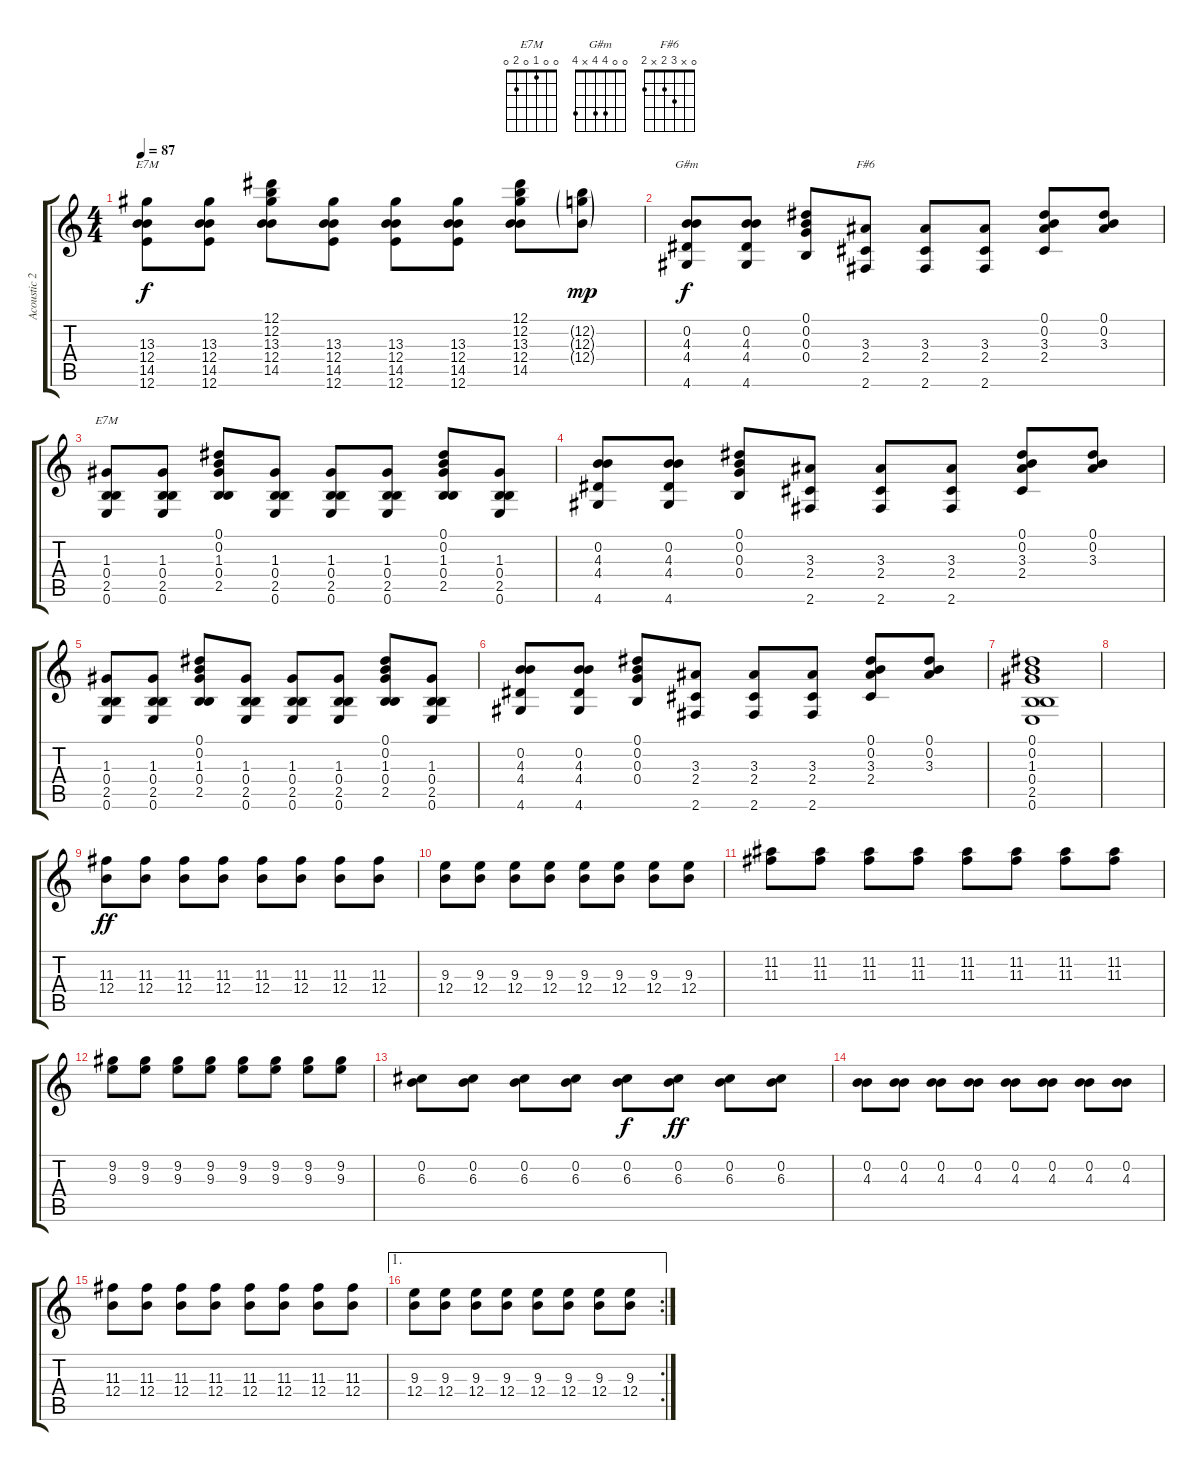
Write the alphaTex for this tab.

\track ("Acoustic 2" "Acoustic 2") {instrument acousticguitarnylon}
\staff {score tabs}
\tuning (Eb4 B3 G3 B2 A2 E2) {hide}
\chord ("E7M" 12 12 13 12 14 12) {firstfret 12}
\chord ("G#m" 0 0 4 4 x 4)
\chord ("F#6" 0 x 3 2 x 2)
\chord ("E7M" 0 0 1 0 2 0)
\ts (4 4)
\tempo 87
\clef g2
\ks c
(13.3 12.4 14.5 12.6).8{ch "E7M" dy f} (13.3 12.4 14.5 12.6).8 (12.1 12.2 13.3 12.4 14.5).8 (13.3 12.4 14.5 12.6).8 (13.3 12.4 14.5 12.6).8 (13.3 12.4 14.5 12.6).8 (12.1 12.2 13.3 12.4 14.5).8 (12.2{g} 12.3{g} 12.4{g}).8{dy mp} |
(0.2 4.3 4.4 4.6).8{ch "G#m" dy f} (0.2 4.3 4.4 4.6).8 (0.1 0.2 0.3 0.4).8 (3.3 2.4 2.6).8{ch "F#6"} (3.3 2.4 2.6).8 (3.3 2.4 2.6).8 (0.1 0.2 3.3 2.4).8 (0.1 0.2 3.3).8 |
(1.3 0.4 2.5 0.6).8{ch "E7M"} (1.3 0.4 2.5 0.6).8 (0.1 0.2 1.3 0.4 2.5).8 (1.3 0.4 2.5 0.6).8 (1.3 0.4 2.5 0.6).8 (1.3 0.4 2.5 0.6).8 (0.1 0.2 1.3 0.4 2.5).8 (1.3 0.4 2.5 0.6).8 |
(0.2 4.3 4.4 4.6).8 (0.2 4.3 4.4 4.6).8 (0.1 0.2 0.3 0.4).8 (3.3 2.4 2.6).8 (3.3 2.4 2.6).8 (3.3 2.4 2.6).8 (0.1 0.2 3.3 2.4).8 (0.1 0.2 3.3).8 |
(1.3 0.4 2.5 0.6).8 (1.3 0.4 2.5 0.6).8 (0.1 0.2 1.3 0.4 2.5).8 (1.3 0.4 2.5 0.6).8 (1.3 0.4 2.5 0.6).8 (1.3 0.4 2.5 0.6).8 (0.1 0.2 1.3 0.4 2.5).8 (1.3 0.4 2.5 0.6).8 |
(0.2 4.3 4.4 4.6).8 (0.2 4.3 4.4 4.6).8 (0.1 0.2 0.3 0.4).8 (3.3 2.4 2.6).8 (3.3 2.4 2.6).8 (3.3 2.4 2.6).8 (0.1 0.2 3.3 2.4).8 (0.1 0.2 3.3).8 |
(0.1 0.2 1.3 0.4 2.5 0.6).1 |
|
(11.3 12.4).8{dy ff instrument overdrivenguitar} (11.3 12.4).8 (11.3 12.4).8 (11.3 12.4).8 (11.3 12.4).8 (11.3 12.4).8 (11.3 12.4).8 (11.3 12.4).8 |
(9.3 12.4).8 (9.3 12.4).8 (9.3 12.4).8 (9.3 12.4).8 (9.3 12.4).8 (9.3 12.4).8 (9.3 12.4).8 (9.3 12.4).8 |
(11.2 11.3).8 (11.2 11.3).8 (11.2 11.3).8 (11.2 11.3).8 (11.2 11.3).8 (11.2 11.3).8 (11.2 11.3).8 (11.2 11.3).8 |
(9.2 9.3).8 (9.2 9.3).8 (9.2 9.3).8 (9.2 9.3).8 (9.2 9.3).8 (9.2 9.3).8 (9.2 9.3).8 (9.2 9.3).8 |
(0.2 6.3).8 (0.2 6.3).8 (0.2 6.3).8 (0.2 6.3).8 (0.2 6.3).8{dy f} (0.2 6.3).8{dy ff} (0.2 6.3).8 (0.2 6.3).8 |
(0.2 4.3).8 (0.2 4.3).8 (0.2 4.3).8 (0.2 4.3).8 (0.2 4.3).8 (0.2 4.3).8 (0.2 4.3).8 (0.2 4.3).8 |
(11.3 12.4).8 (11.3 12.4).8 (11.3 12.4).8 (11.3 12.4).8 (11.3 12.4).8 (11.3 12.4).8 (11.3 12.4).8 (11.3 12.4).8 |
\ae 1
\rc 2
(9.3 12.4).8 (9.3 12.4).8 (9.3 12.4).8 (9.3 12.4).8 (9.3 12.4).8 (9.3 12.4).8 (9.3 12.4).8 (9.3 12.4).8
